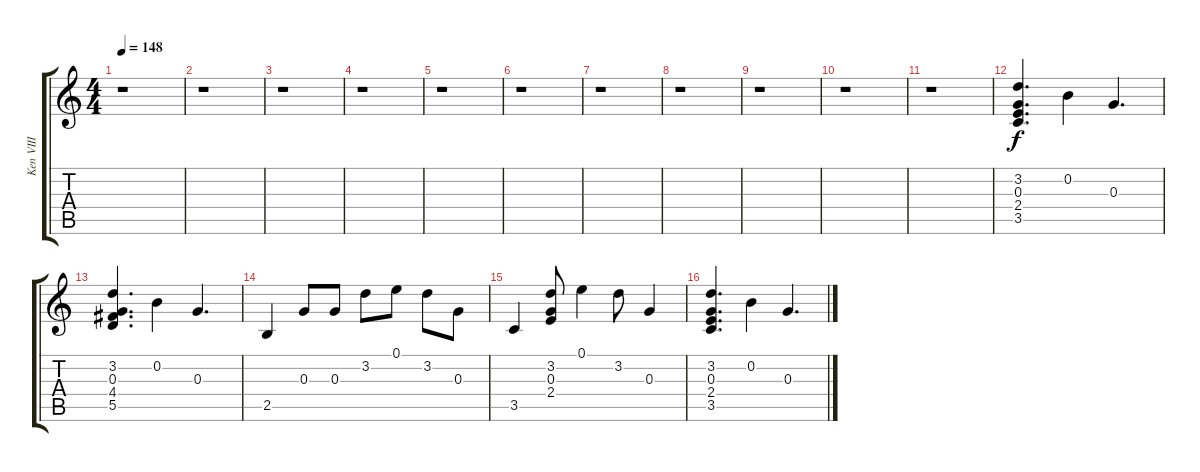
\track ("Ken VIII" "Ken VIII") {instrument acousticguitarsteel}
\staff {score tabs}
\tuning (E4 B3 G3 D3 A2 E2) {hide}
\ts (4 4)
\tempo 148
\clef g2
\ks c
r.1{dy f} |
r.1 |
r.1 |
r.1 |
r.1 |
r.1 |
r.1 |
r.1 |
r.1 |
r.1 |
r.1 |
(3.2 0.3 2.4 3.5).4{d volume 11 balance 4} 0.2.4{volume 11} 0.3.4{d volume 11} |
(3.2 0.3 4.4 5.5).4{d volume 11} 0.2.4{volume 11} 0.3.4{d volume 11} |
2.5.4{volume 11} 0.3.8{volume 11} 0.3.8 3.2.8 0.1.8 3.2.8 0.3.8 |
3.5.4 (3.2 0.3 2.4).8 0.1.4 3.2.8 0.3.4 |
(3.2 0.3 2.4 3.5).4{d} 0.2.4 0.3.4{d}
